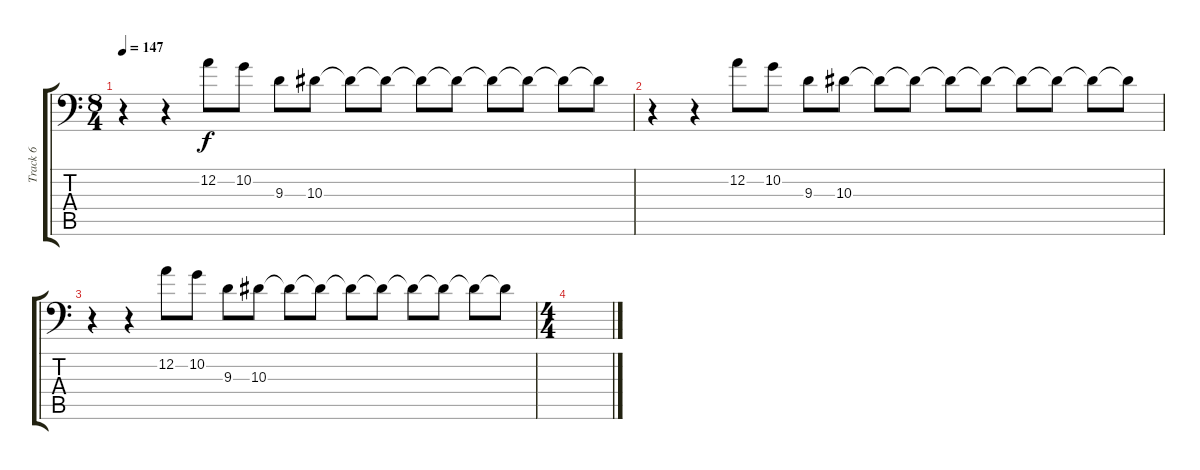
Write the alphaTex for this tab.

\track ("Track 6" "Track 6") {instrument synthbass2}
\staff {score tabs}
\tuning (D3 A2 F2 C2 G1 C1) {hide}
\ts (8 4)
\tempo 147
\clef f4
\ks c
r.4{dy f} r.4 12.2.8 10.2.8 9.3.8 10.3.8 10.3{t}.8 10.3{t}.8 10.3{t}.8 10.3{t}.8 10.3{t}.8 10.3{t}.8 10.3{t}.8 10.3{t}.8 |
r.4 r.4 12.2.8 10.2.8 9.3.8 10.3.8 10.3{t}.8 10.3{t}.8 10.3{t}.8 10.3{t}.8 10.3{t}.8 10.3{t}.8 10.3{t}.8 10.3{t}.8 |
r.4 r.4 12.2.8 10.2.8 9.3.8 10.3.8 10.3{t}.8 10.3{t}.8 10.3{t}.8 10.3{t}.8 10.3{t}.8 10.3{t}.8 10.3{t}.8 10.3{t}.8 |
\ts (4 4)
